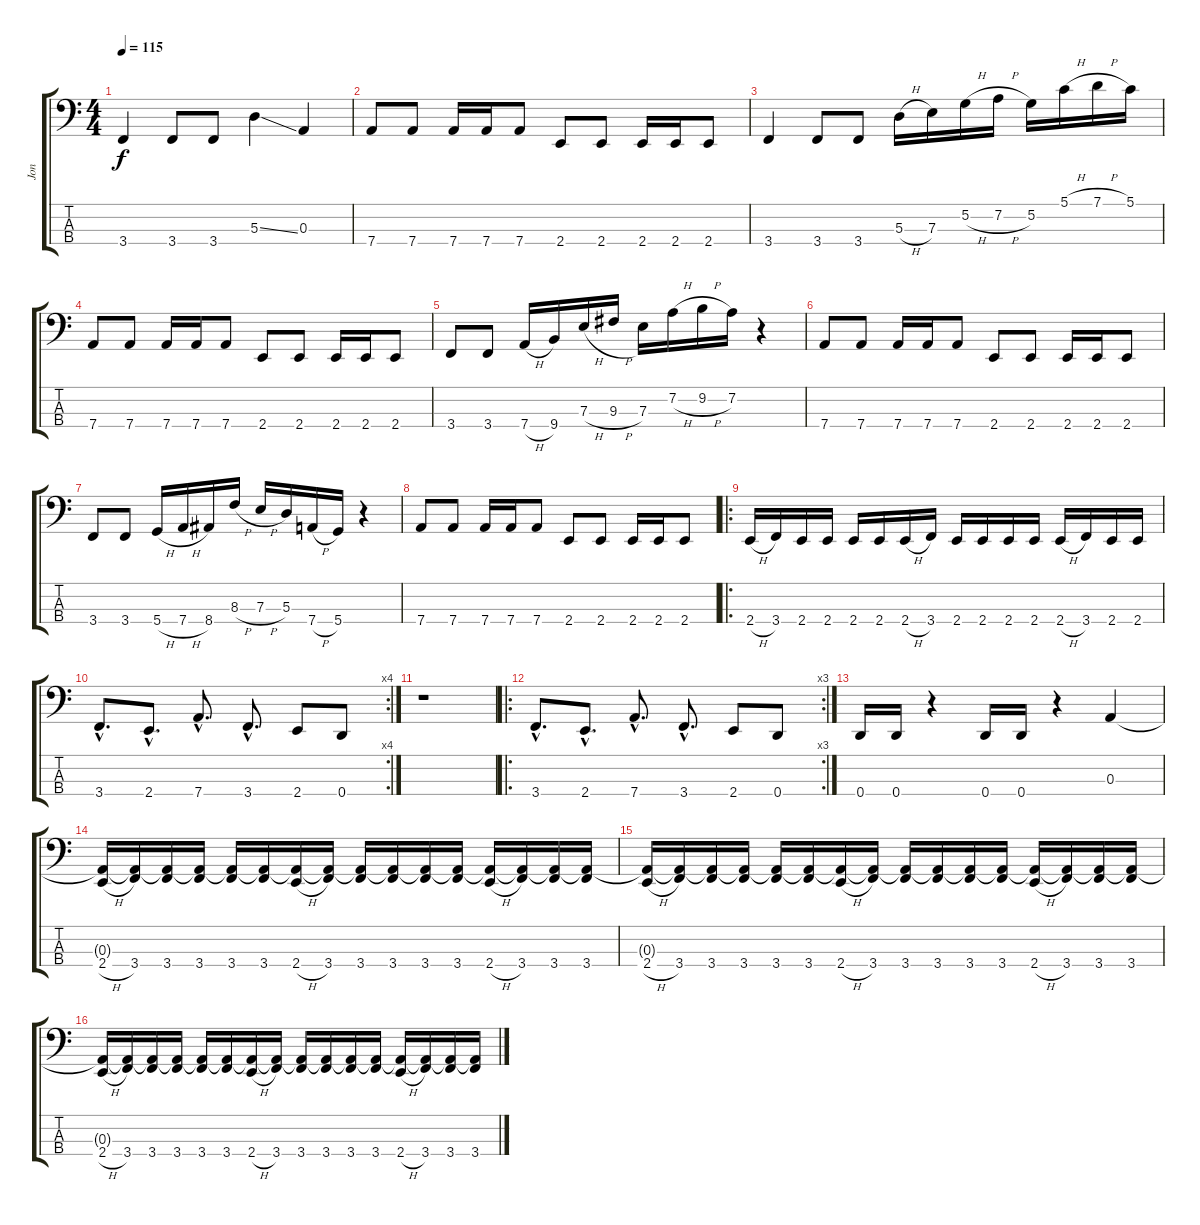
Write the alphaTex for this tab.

\track ("Jon" "Jon") {instrument electricbassfinger}
\staff {score tabs}
\tuning (G2 D2 A1 D1) {hide}
\ts (4 4)
\tempo 115
\clef f4
\ks c
3.4.4{dy f instrument electricbassfinger} 3.4.8 3.4.8 5.3{ss}.4 0.3.4 |
7.4.8 7.4.8 7.4.16 7.4.16 7.4.8 2.4.8 2.4.8 2.4.16 2.4.16 2.4.8 |
3.4.4 3.4.8 3.4.8 5.3{h}.16 7.3.16 5.2{h}.16 7.2{h}.16 5.2.16 5.1{h}.16 7.1{h}.16 5.1.16 |
7.4.8 7.4.8 7.4.16 7.4.16 7.4.8 2.4.8 2.4.8 2.4.16 2.4.16 2.4.8 |
3.4.8 3.4.8 7.4{h}.16 9.4.16 7.3{h}.16 9.3{h}.16 7.3.16 7.2{h}.16 9.2{h}.16 7.2.16 r.4 |
7.4.8 7.4.8 7.4.16 7.4.16 7.4.8 2.4.8 2.4.8 2.4.16 2.4.16 2.4.8 |
3.4.8 3.4.8 5.4{h}.16 7.4{h}.16 8.4.16 8.3{h}.16 7.3{h}.16 5.3.16 7.4{h}.16 5.4.16 r.4 |
7.4.8 7.4.8 7.4.16 7.4.16 7.4.8 2.4.8 2.4.8 2.4.16 2.4.16 2.4.8 |
\ro
2.4{h}.16 3.4.16 2.4.16 2.4.16 2.4.16 2.4.16 2.4{h}.16 3.4.16 2.4.16 2.4.16 2.4.16 2.4.16 2.4{h}.16 3.4.16 2.4.16 2.4.16 |
\rc 4
3.4{hac}.8{d} 2.4{hac}.8{d} 7.4{hac}.8{d} 3.4{hac}.8{d} 2.4.8 0.4.8 |
r.1 |
\ro
\rc 3
3.4{hac}.8{d} 2.4{hac}.8{d} 7.4{hac}.8{d} 3.4{hac}.8{d} 2.4.8 0.4.8 |
0.4.16 0.4.16 r.4 0.4.16 0.4.16 r.4 0.3.4 |
(0.3{t} 2.4{h}).16{volume 16} (0.3{t} 3.4).16 (0.3{t} 3.4).16 (0.3{t} 3.4).16 (0.3{t} 3.4).16 (0.3{t} 3.4).16 (0.3{t} 2.4{h}).16 (0.3{t} 3.4).16 (0.3{t} 3.4).16 (0.3{t} 3.4).16 (0.3{t} 3.4).16 (0.3{t} 3.4).16 (0.3{t} 2.4{h}).16 (0.3{t} 3.4).16 (0.3{t} 3.4).16 (0.3{t} 3.4).16 |
(0.3{t} 2.4{h}).16 (0.3{t} 3.4).16 (0.3{t} 3.4).16 (0.3{t} 3.4).16 (0.3{t} 3.4).16 (0.3{t} 3.4).16 (0.3{t} 2.4{h}).16 (0.3{t} 3.4).16 (0.3{t} 3.4).16 (0.3{t} 3.4).16 (0.3{t} 3.4).16 (0.3{t} 3.4).16 (0.3{t} 2.4{h}).16 (0.3{t} 3.4).16 (0.3{t} 3.4).16 (0.3{t} 3.4).16 |
(0.3{t} 2.4{h}).16 (0.3{t} 3.4).16 (0.3{t} 3.4).16 (0.3{t} 3.4).16 (0.3{t} 3.4).16 (0.3{t} 3.4).16 (0.3{t} 2.4{h}).16 (0.3{t} 3.4).16 (0.3{t} 3.4).16 (0.3{t} 3.4).16 (0.3{t} 3.4).16 (0.3{t} 3.4).16 (0.3{t} 2.4{h}).16 (0.3{t} 3.4).16 (0.3{t} 3.4).16 (0.3{t} 3.4).16
